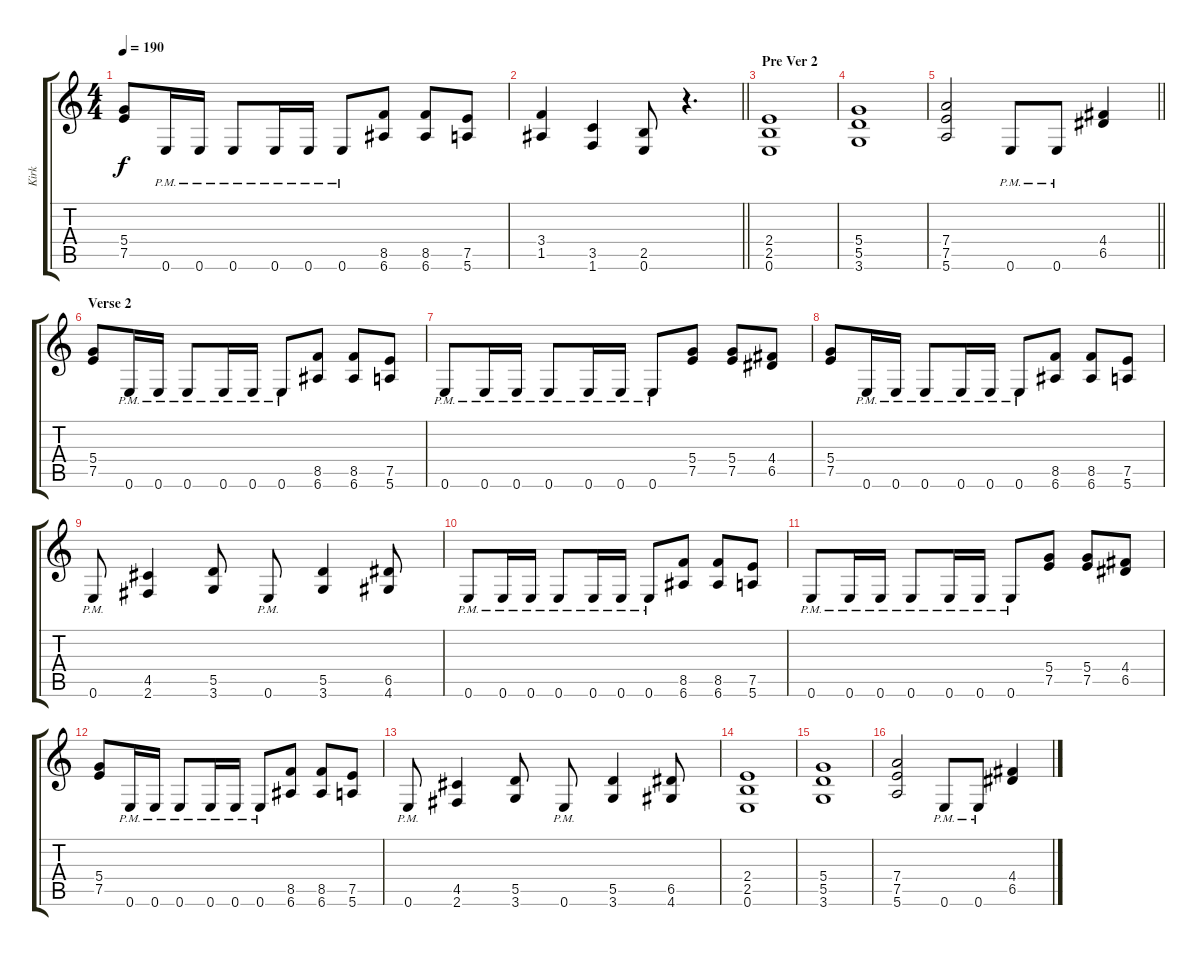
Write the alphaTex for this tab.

\track ("Kirk" "Kirk") {instrument distortionguitar}
\staff {score tabs}
\tuning (E4 B3 G3 D3 A2 E2) {hide}
\ts (4 4)
\tempo 190
\clef g2
\ks c
(5.4 7.5).8{dy f} 0.6{pm}.16 0.6{pm}.16 0.6{pm}.8 0.6{pm}.16 0.6{pm}.16 0.6{pm}.8 (8.5 6.6).8 (8.5 6.6).8 (7.5 5.6).8 |
\barLineRight lightlight
(3.4 1.5).4 (3.5 1.6).4 (2.5 0.6).8 r.4{d} |
\section ("" "Pre Ver 2")
(2.4 2.5 0.6).1{volume 4} |
(5.4 5.5 3.6).1 |
\barLineRight lightlight
(7.4 7.5 5.6).2 0.6{pm}.8 0.6{pm}.8 (4.4 6.5).4 |
\section ("" "Verse 2")
(5.4 7.5).8{volume 6} 0.6{pm}.16 0.6{pm}.16 0.6{pm}.8 0.6{pm}.16 0.6{pm}.16 0.6{pm}.8 (8.5 6.6).8 (8.5 6.6).8 (7.5 5.6).8 |
0.6{pm}.8 0.6{pm}.16 0.6{pm}.16 0.6{pm}.8 0.6{pm}.16 0.6{pm}.16 0.6{pm}.8 (5.4 7.5).8 (5.4 7.5).8 (4.4 6.5).8 |
(5.4 7.5).8 0.6{pm}.16 0.6{pm}.16 0.6{pm}.8 0.6{pm}.16 0.6{pm}.16 0.6{pm}.8 (8.5 6.6).8 (8.5 6.6).8 (7.5 5.6).8 |
0.6{pm}.8 (4.5 2.6).4 (5.5 3.6).8 0.6{pm}.8 (5.5 3.6).4 (6.5 4.6).8 |
0.6{pm}.8 0.6{pm}.16 0.6{pm}.16 0.6{pm}.8 0.6{pm}.16 0.6{pm}.16 0.6{pm}.8 (8.5 6.6).8 (8.5 6.6).8 (7.5 5.6).8 |
0.6{pm}.8 0.6{pm}.16 0.6{pm}.16 0.6{pm}.8 0.6{pm}.16 0.6{pm}.16 0.6{pm}.8 (5.4 7.5).8 (5.4 7.5).8 (4.4 6.5).8 |
(5.4 7.5).8 0.6{pm}.16 0.6{pm}.16 0.6{pm}.8 0.6{pm}.16 0.6{pm}.16 0.6{pm}.8 (8.5 6.6).8 (8.5 6.6).8 (7.5 5.6).8 |
0.6{pm}.8 (4.5 2.6).4 (5.5 3.6).8 0.6{pm}.8 (5.5 3.6).4 (6.5 4.6).8 |
(2.4 2.5 0.6).1 |
(5.4 5.5 3.6).1 |
(7.4 7.5 5.6).2 0.6{pm}.8 0.6{pm}.8 (4.4 6.5).4
